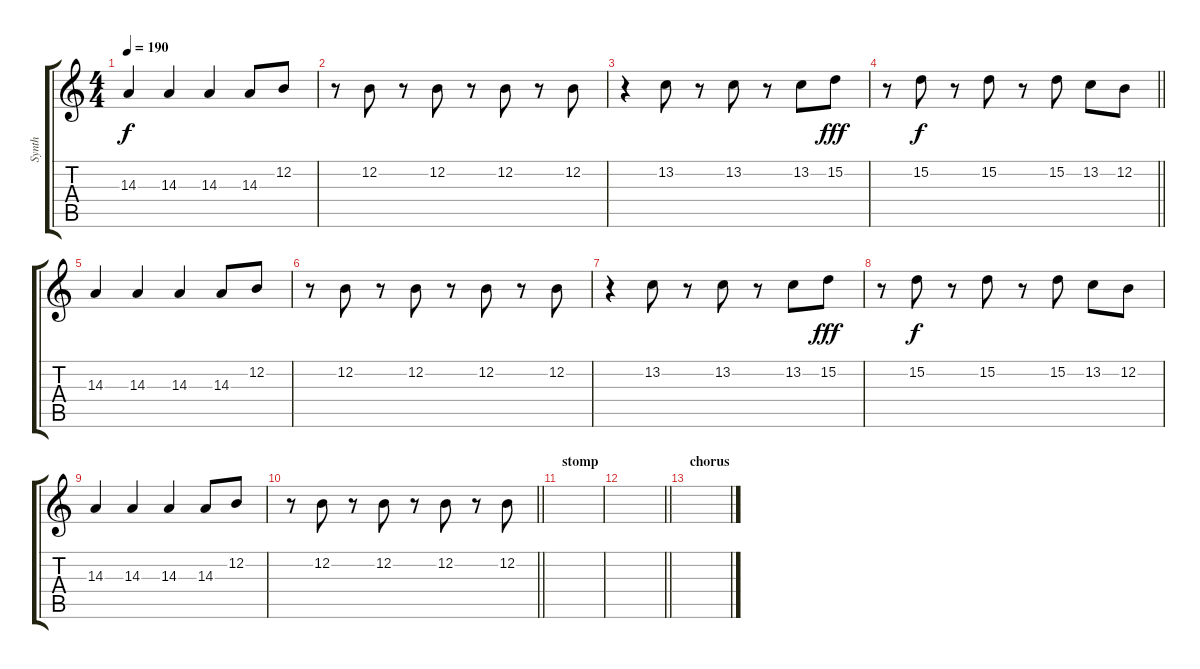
\track ("Synth" "Synth") {instrument lead4chiff}
\staff {score tabs}
\tuning (E4 B3 G3 D3 A2 E2) {hide}
\ts (4 4)
\tempo 190
\clef g2
\ks c
14.3.4{dy f volume 12 instrument lead4chiff} 14.3.4 14.3.4 14.3.8 12.2.8 |
r.8 12.2.8 r.8 12.2.8 r.8 12.2.8 r.8 12.2.8 |
r.4 13.2.8 r.8 13.2.8 r.8 13.2.8 15.2.8{dy fff} |
\barLineRight lightlight
r.8 15.2.8{dy f} r.8 15.2.8 r.8 15.2.8 13.2.8 12.2.8 |
14.3.4{volume 12 instrument lead4chiff} 14.3.4 14.3.4 14.3.8 12.2.8 |
r.8 12.2.8 r.8 12.2.8 r.8 12.2.8 r.8 12.2.8 |
r.4 13.2.8 r.8 13.2.8 r.8 13.2.8 15.2.8{dy fff} |
r.8 15.2.8{dy f} r.8 15.2.8 r.8 15.2.8 13.2.8 12.2.8 |
14.3.4{volume 12 instrument lead4chiff} 14.3.4 14.3.4 14.3.8 12.2.8 |
\barLineRight lightlight
r.8 12.2.8 r.8 12.2.8 r.8 12.2.8 r.8 12.2.8 |
\section ("" "stomp")
|
\barLineRight lightlight
|
\section ("" "chorus")
